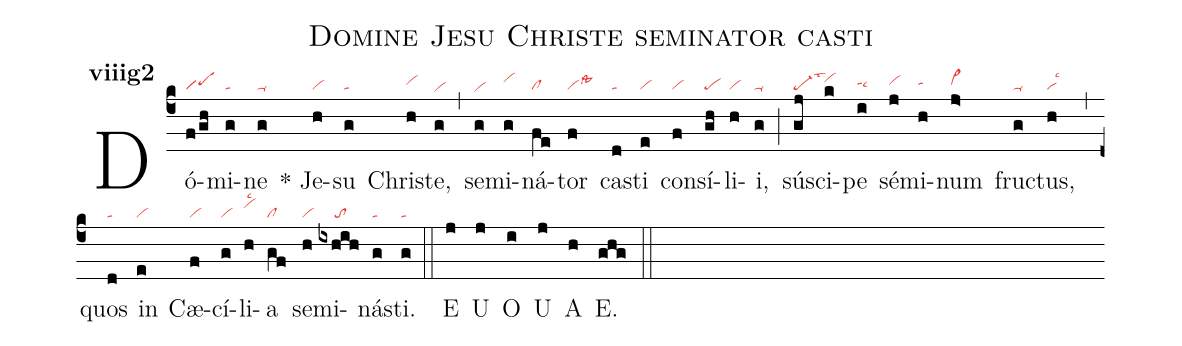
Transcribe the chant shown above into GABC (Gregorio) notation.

name:Domine Jesu Christe seminator casti;
office-part:an;
mode:8g2;
nabc-lines:1;
%%
initial-style: 1;
name:Domine Jesu Christe seminator casti;
mode: 8;
office-part: Antiphona;
annotation: Ant.;
annotation: viii g 2;
nabc-lines:1;
%%
(c4) Dó(f/gh|scM2)mi(g|ta)ne(g|ta-) <sp>*</sp> Je(h|vi)su(g|ta) Chris(h|vihh)te,(g|vihe) (,) se(g|vihe)mi(g|vihi)ná(fe|cl)tor(f|vilssta3) cas(d|ta)ti(e|vi) con(f|vi)sí(gh|pe)li(h|vi)i,(g|ta-) (;) sú(gj|pe-lst3)sci(k|vihi)pe(i|tahhlsc9) sé(j|vihh)mi(h|tahh)num(j>|vi>hh) fruc(g|ta-)tus,(h|vilsc3) (,) quos(d|ta) in(e|vi) Cæ(f|vi)cí(g|vi)li(h|vihjlsc2)a(gf|cl) se(h|vi)mi(ixhih|/////to)nás(g|ta)ti.(g|ta) (::)
<eu>E(j) U(j) O(i) U(j) A(h) E.(ghg) </eu>(::)
